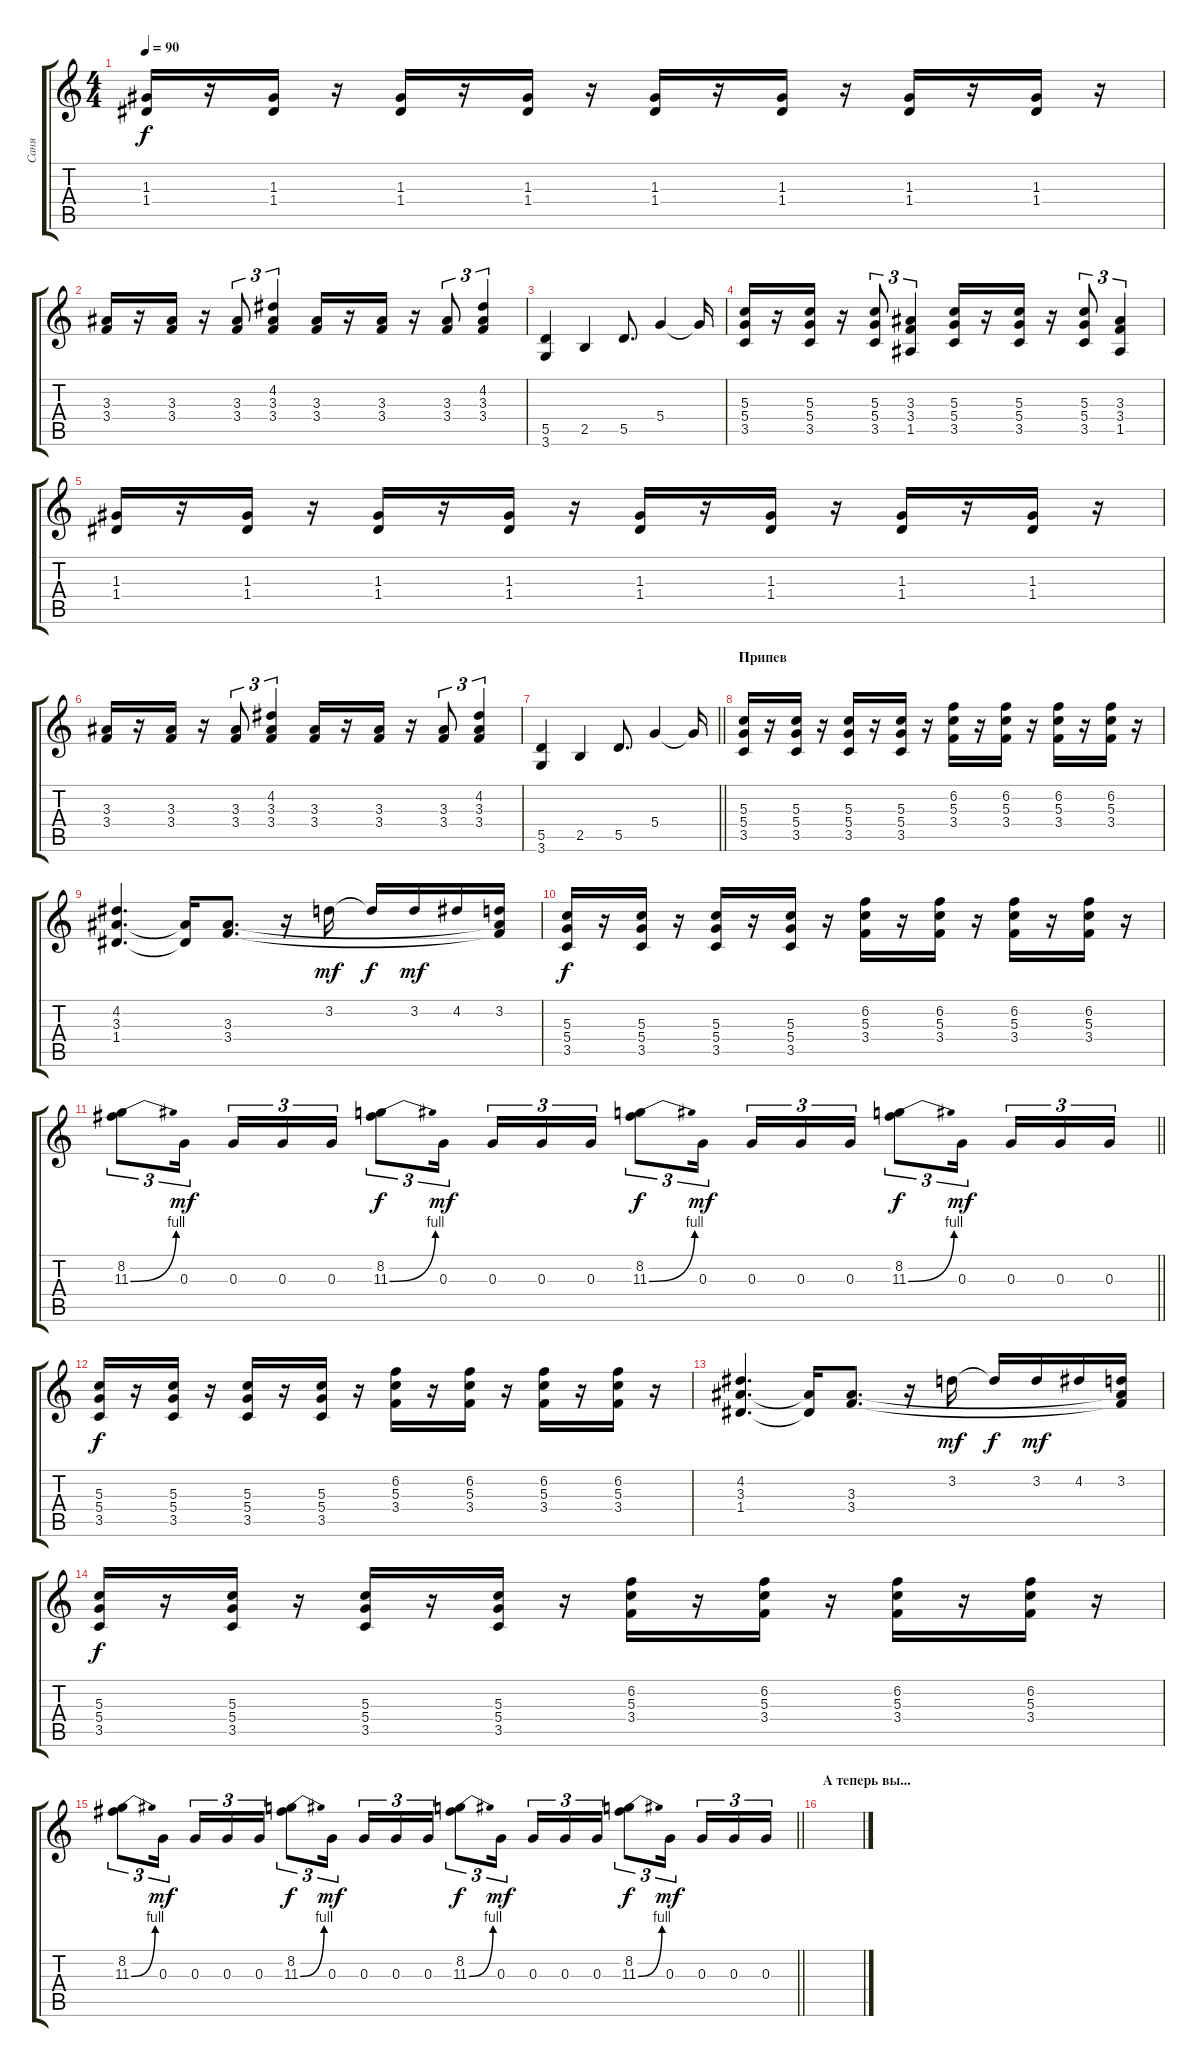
\track ("Саня" "Саня") {instrument distortionguitar}
\staff {score tabs}
\tuning (E4 B3 G3 D3 A2 E2) {hide}
\ts (4 4)
\tempo 90
\clef g2
\ks c
(1.3 1.4).16{dy f} r.16 (1.3 1.4).16 r.16 (1.3 1.4).16 r.16 (1.3 1.4).16 r.16 (1.3 1.4).16 r.16 (1.3 1.4).16 r.16 (1.3 1.4).16 r.16 (1.3 1.4).16 r.16 |
(3.3 3.4).16 r.16 (3.3 3.4).16 r.16 (3.3 3.4).8{tu (3 2)} (4.2 3.3 3.4).4{tu (3 2)} (3.3 3.4).16 r.16 (3.3 3.4).16 r.16 (3.3 3.4).8{tu (3 2)} (4.2 3.3 3.4).4{tu (3 2)} |
(5.5 3.6).4 2.5.4 5.5.8{d} 5.4.4 5.4{t}.16 |
(5.3 5.4 3.5).16 r.16 (5.3 5.4 3.5).16 r.16 (5.3 5.4 3.5).8{tu (3 2)} (3.3 3.4 1.5).4{tu (3 2)} (5.3 5.4 3.5).16 r.16 (5.3 5.4 3.5).16 r.16 (5.3 5.4 3.5).8{tu (3 2)} (3.3 3.4 1.5).4{tu (3 2)} |
(1.3 1.4).16 r.16 (1.3 1.4).16 r.16 (1.3 1.4).16 r.16 (1.3 1.4).16 r.16 (1.3 1.4).16 r.16 (1.3 1.4).16 r.16 (1.3 1.4).16 r.16 (1.3 1.4).16 r.16 |
(3.3 3.4).16 r.16 (3.3 3.4).16 r.16 (3.3 3.4).8{tu (3 2)} (4.2 3.3 3.4).4{tu (3 2)} (3.3 3.4).16 r.16 (3.3 3.4).16 r.16 (3.3 3.4).8{tu (3 2)} (4.2 3.3 3.4).4{tu (3 2)} |
\barLineRight lightlight
(5.5 3.6).4 2.5.4 5.5.8{d} 5.4.4 5.4{t}.16 |
\section ("" "Припев")
(5.3 5.4 3.5).16 r.16 (5.3 5.4 3.5).16 r.16 (5.3 5.4 3.5).16 r.16 (5.3 5.4 3.5).16 r.16 (6.2 5.3 3.4).16 r.16 (6.2 5.3 3.4).16 r.16 (6.2 5.3 3.4).16 r.16 (6.2 5.3 3.4).16 r.16 |
(4.2 3.3 1.4).4{d} (3.3{t} 1.4{t}).16 (3.3 3.4).8{d} r.16 3.2.16{dy mf} 3.2{t}.16{dy f} 3.2.16{dy mf} 4.2.16 (3.2 3.3{t} 3.4{t}).16 |
(5.3 5.4 3.5).16{dy f} r.16 (5.3 5.4 3.5).16 r.16 (5.3 5.4 3.5).16 r.16 (5.3 5.4 3.5).16 r.16 (6.2 5.3 3.4).16 r.16 (6.2 5.3 3.4).16 r.16 (6.2 5.3 3.4).16 r.16 (6.2 5.3 3.4).16 r.16 |
\barLineRight lightlight
(8.2 11.3{be (bend 0 0 60 4)}).8{tu (3 2)} 0.3.16{tu (3 2) dy mf beam splitsecondary} 0.3.16{tu (3 2)} 0.3.16{tu (3 2)} 0.3.16{tu (3 2)} (8.2 11.3{be (bend 0 0 60 4)}).8{tu (3 2) dy f} 0.3.16{tu (3 2) dy mf beam splitsecondary} 0.3.16{tu (3 2)} 0.3.16{tu (3 2)} 0.3.16{tu (3 2)} (8.2 11.3{be (bend 0 0 60 4)}).8{tu (3 2) dy f} 0.3.16{tu (3 2) dy mf beam splitsecondary} 0.3.16{tu (3 2)} 0.3.16{tu (3 2)} 0.3.16{tu (3 2)} (8.2 11.3{be (bend 0 0 60 4)}).8{tu (3 2) dy f} 0.3.16{tu (3 2) dy mf beam splitsecondary} 0.3.16{tu (3 2)} 0.3.16{tu (3 2)} 0.3.16{tu (3 2)} |
(5.3 5.4 3.5).16{dy f} r.16 (5.3 5.4 3.5).16 r.16 (5.3 5.4 3.5).16 r.16 (5.3 5.4 3.5).16 r.16 (6.2 5.3 3.4).16 r.16 (6.2 5.3 3.4).16 r.16 (6.2 5.3 3.4).16 r.16 (6.2 5.3 3.4).16 r.16 |
(4.2 3.3 1.4).4{d} (3.3{t} 1.4{t}).16 (3.3 3.4).8{d} r.16 3.2.16{dy mf} 3.2{t}.16{dy f} 3.2.16{dy mf} 4.2.16 (3.2 3.3{t} 3.4{t}).16 |
(5.3 5.4 3.5).16{dy f} r.16 (5.3 5.4 3.5).16 r.16 (5.3 5.4 3.5).16 r.16 (5.3 5.4 3.5).16 r.16 (6.2 5.3 3.4).16 r.16 (6.2 5.3 3.4).16 r.16 (6.2 5.3 3.4).16 r.16 (6.2 5.3 3.4).16 r.16 |
\barLineRight lightlight
(8.2 11.3{be (bend 0 0 60 4)}).8{tu (3 2)} 0.3.16{tu (3 2) dy mf beam splitsecondary} 0.3.16{tu (3 2)} 0.3.16{tu (3 2)} 0.3.16{tu (3 2)} (8.2 11.3{be (bend 0 0 60 4)}).8{tu (3 2) dy f} 0.3.16{tu (3 2) dy mf beam splitsecondary} 0.3.16{tu (3 2)} 0.3.16{tu (3 2)} 0.3.16{tu (3 2)} (8.2 11.3{be (bend 0 0 60 4)}).8{tu (3 2) dy f} 0.3.16{tu (3 2) dy mf beam splitsecondary} 0.3.16{tu (3 2)} 0.3.16{tu (3 2)} 0.3.16{tu (3 2)} (8.2 11.3{be (bend 0 0 60 4)}).8{tu (3 2) dy f} 0.3.16{tu (3 2) dy mf beam splitsecondary} 0.3.16{tu (3 2)} 0.3.16{tu (3 2)} 0.3.16{tu (3 2)} |
\section ("" "А теперь вы...")
